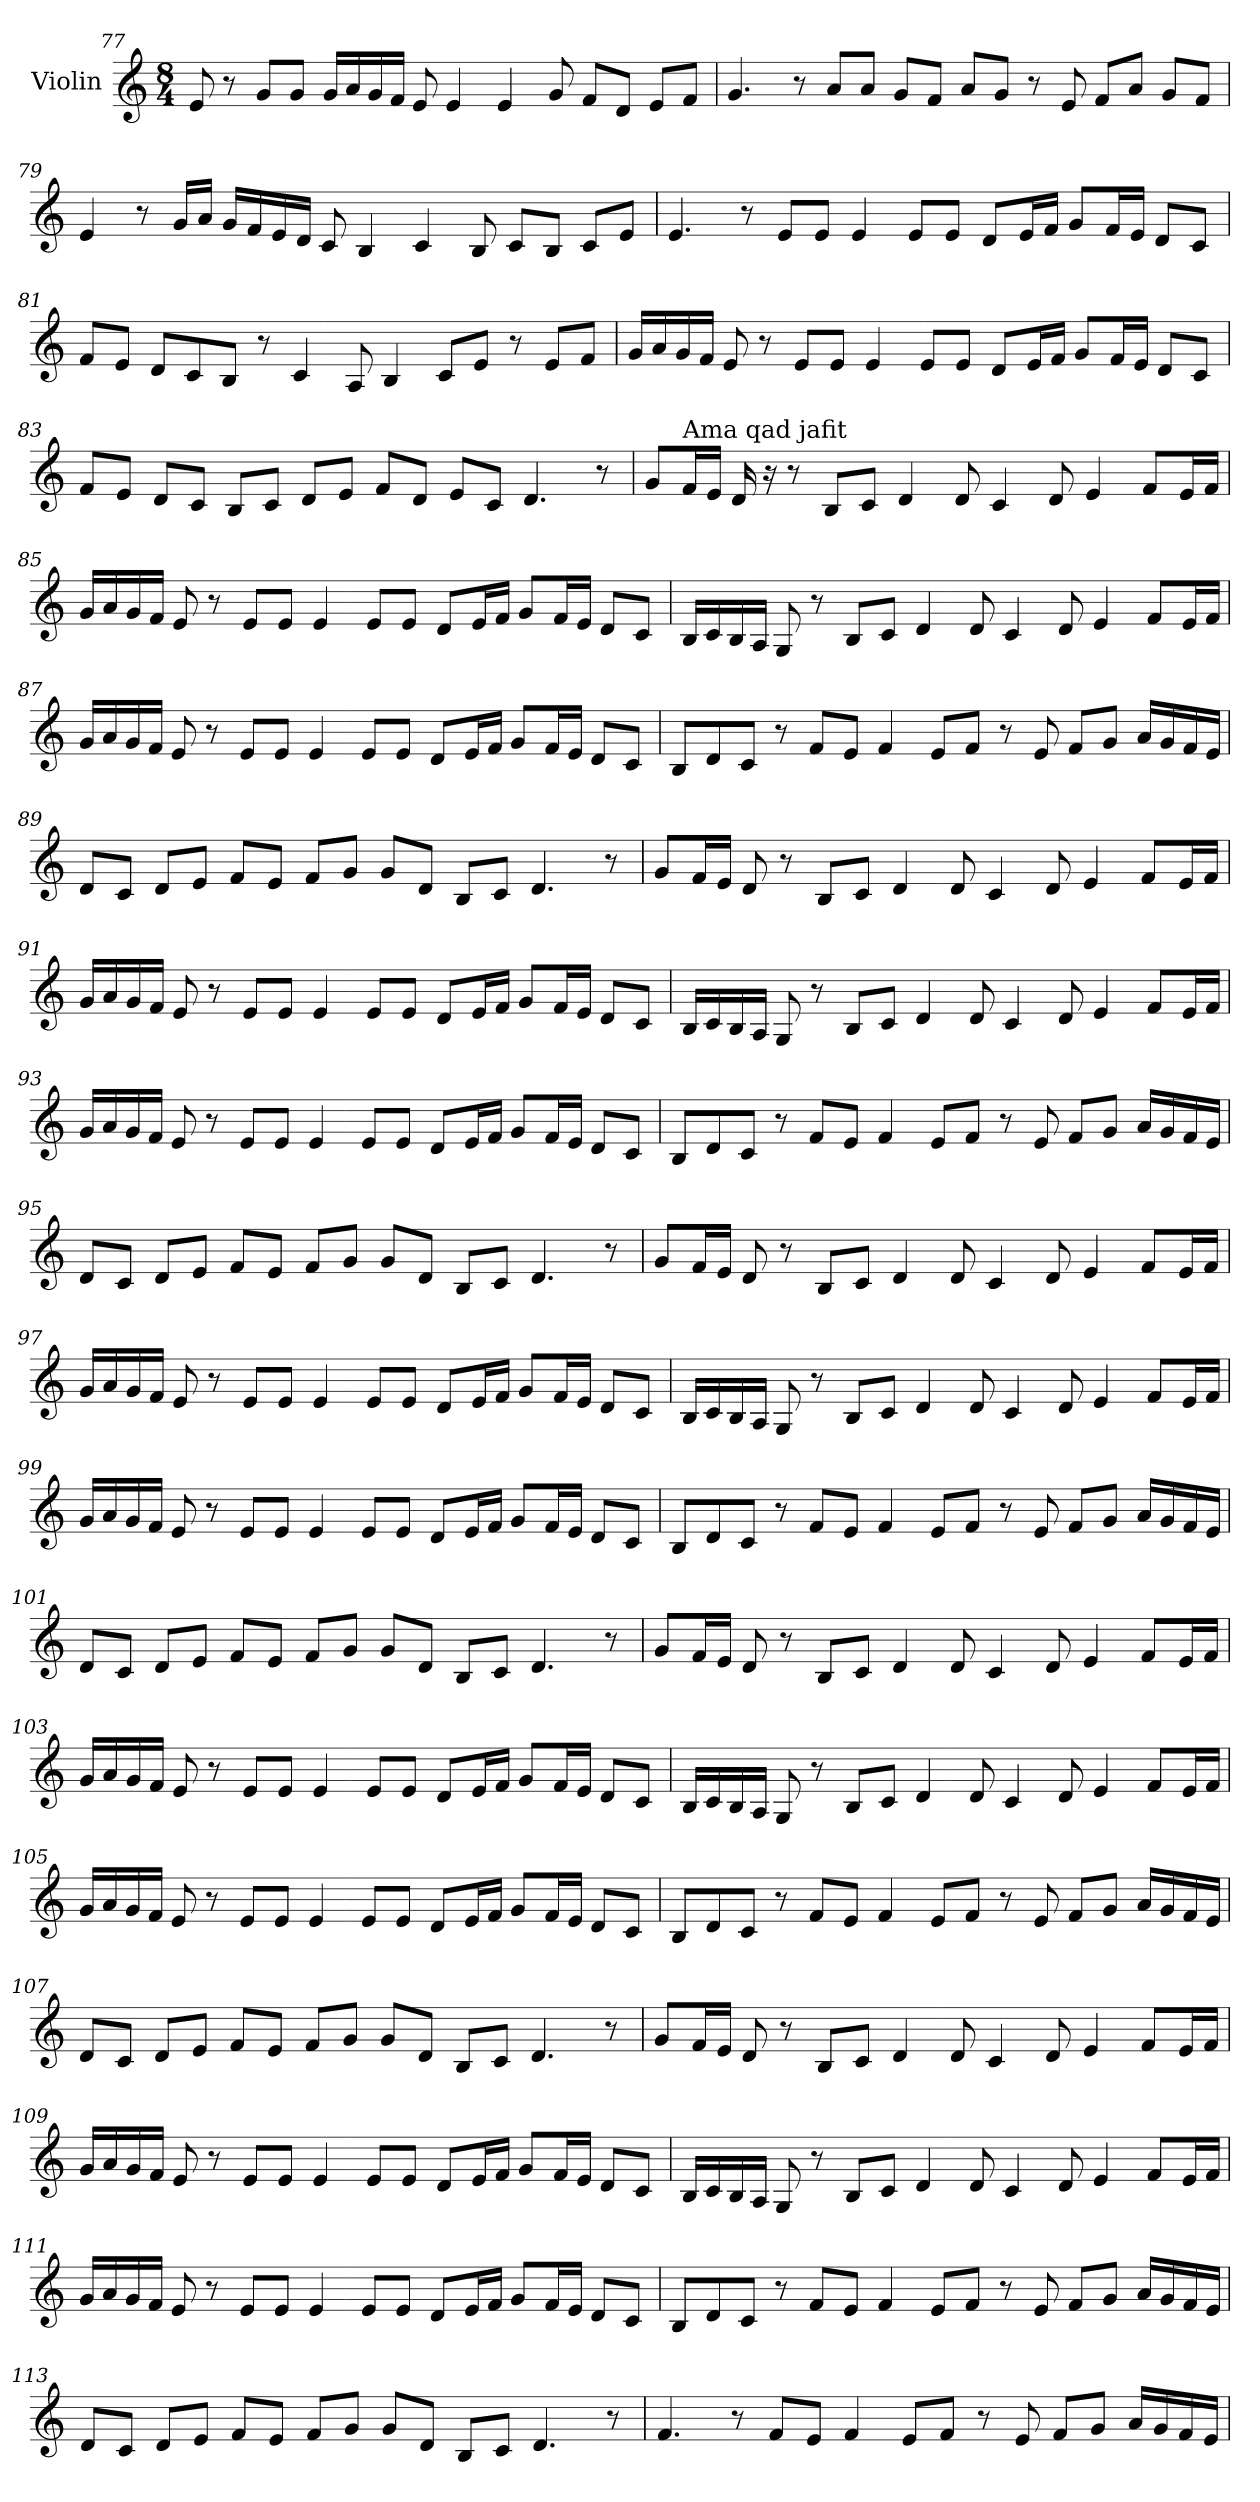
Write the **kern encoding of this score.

**kern
*part1
*staff1
*I"Violin
!!LO:LB:g=z
*clefG2
*k[]
*C:
*M8/4
=77
8e/
8r
8g/L
8g/J
16g/LL
16a/
16g/
16f/JJ
8e/
4e/
4e/
8g/
8f/L
8d/J
8e/L
8f/J
=78
4.g/
8r
8a/L
8a/J
8g/L
8f/J
8a/L
8g/J
8r
8e/
8f/L
8a/J
8g/L
8f/J
!!LO:LB:g=z
=79
4e/
8r
16g/LL
16a/JJ
16g/LL
16f/
16e/
16d/JJ
8c/
4B/
4c/
8B/
8c/L
8B/J
8c/L
8e/J
=80
4.e/
8r
8e/L
8e/J
4e/
8e/L
8e/J
8d/L
16e/L
16f/JJ
8g/L
16f/L
16e/JJ
8d/L
8c/J
!!LO:LB:g=z
=81
8f/L
8e/J
8d/L
8c/
8B/J
8r
4c/
8A/
4B/
8c/L
8e/J
8r
8e/L
8f/J
=82
16g/LL
16a/
16g/
16f/JJ
8e/
8r
8e/L
8e/J
4e/
8e/L
8e/J
8d/L
16e/L
16f/JJ
8g/L
16f/L
16e/JJ
8d/L
8c/J
!!LO:LB:g=z
=83
8f/L
8e/J
8d/L
8c/J
8B/L
8c/J
8d/L
8e/J
8f/L
8d/J
8e/L
8c/J
4.d/
8r
=84
8g/L
!LO:TX:a:t=Ama qad jafit
16f/L
16e/JJ
16d/
16r
8r
8B/L
8c/J
4d/
8d/
4c/
8d/
4e/
8f/L
16e/L
16f/JJ
!!LO:PB:g=z
=85
16g/LL
16a/
16g/
16f/JJ
8e/
8r
8e/L
8e/J
4e/
8e/L
8e/J
8d/L
16e/L
16f/JJ
8g/L
16f/L
16e/JJ
8d/L
8c/J
=86
16B/LL
16c/
16B/
16A/JJ
8G/
8r
8B/L
8c/J
4d/
8d/
4c/
8d/
4e/
8f/L
16e/L
16f/JJ
!!LO:LB:g=z
=87
16g/LL
16a/
16g/
16f/JJ
8e/
8r
8e/L
8e/J
4e/
8e/L
8e/J
8d/L
16e/L
16f/JJ
8g/L
16f/L
16e/JJ
8d/L
8c/J
=88
8B/L
8d/
8c/J
8r
8f/L
8e/J
4f/
8e/L
8f/J
8r
8e/
8f/L
8g/J
16a/LL
16g/
16f/
16e/JJ
!!LO:LB:g=z
=89
8d/L
8c/J
8d/L
8e/J
8f/L
8e/J
8f/L
8g/J
8g/L
8d/J
8B/L
8c/J
4.d/
8r
=90
8g/L
16f/L
16e/JJ
8d/
8r
8B/L
8c/J
4d/
8d/
4c/
8d/
4e/
8f/L
16e/L
16f/JJ
!!LO:LB:g=z
=91
16g/LL
16a/
16g/
16f/JJ
8e/
8r
8e/L
8e/J
4e/
8e/L
8e/J
8d/L
16e/L
16f/JJ
8g/L
16f/L
16e/JJ
8d/L
8c/J
=92
16B/LL
16c/
16B/
16A/JJ
8G/
8r
8B/L
8c/J
4d/
8d/
4c/
8d/
4e/
8f/L
16e/L
16f/JJ
!!LO:LB:g=z
=93
16g/LL
16a/
16g/
16f/JJ
8e/
8r
8e/L
8e/J
4e/
8e/L
8e/J
8d/L
16e/L
16f/JJ
8g/L
16f/L
16e/JJ
8d/L
8c/J
=94
8B/L
8d/
8c/J
8r
8f/L
8e/J
4f/
8e/L
8f/J
8r
8e/
8f/L
8g/J
16a/LL
16g/
16f/
16e/JJ
!!LO:LB:g=z
=95
8d/L
8c/J
8d/L
8e/J
8f/L
8e/J
8f/L
8g/J
8g/L
8d/J
8B/L
8c/J
4.d/
8r
=96
8g/L
16f/L
16e/JJ
8d/
8r
8B/L
8c/J
4d/
8d/
4c/
8d/
4e/
8f/L
16e/L
16f/JJ
!!LO:LB:g=z
=97
16g/LL
16a/
16g/
16f/JJ
8e/
8r
8e/L
8e/J
4e/
8e/L
8e/J
8d/L
16e/L
16f/JJ
8g/L
16f/L
16e/JJ
8d/L
8c/J
=98
16B/LL
16c/
16B/
16A/JJ
8G/
8r
8B/L
8c/J
4d/
8d/
4c/
8d/
4e/
8f/L
16e/L
16f/JJ
!!LO:LB:g=z
=99
16g/LL
16a/
16g/
16f/JJ
8e/
8r
8e/L
8e/J
4e/
8e/L
8e/J
8d/L
16e/L
16f/JJ
8g/L
16f/L
16e/JJ
8d/L
8c/J
=100
8B/L
8d/
8c/J
8r
8f/L
8e/J
4f/
8e/L
8f/J
8r
8e/
8f/L
8g/J
16a/LL
16g/
16f/
16e/JJ
!!LO:PB:g=z
=101
8d/L
8c/J
8d/L
8e/J
8f/L
8e/J
8f/L
8g/J
8g/L
8d/J
8B/L
8c/J
4.d/
8r
=102
8g/L
16f/L
16e/JJ
8d/
8r
8B/L
8c/J
4d/
8d/
4c/
8d/
4e/
8f/L
16e/L
16f/JJ
!!LO:LB:g=z
=103
16g/LL
16a/
16g/
16f/JJ
8e/
8r
8e/L
8e/J
4e/
8e/L
8e/J
8d/L
16e/L
16f/JJ
8g/L
16f/L
16e/JJ
8d/L
8c/J
=104
16B/LL
16c/
16B/
16A/JJ
8G/
8r
8B/L
8c/J
4d/
8d/
4c/
8d/
4e/
8f/L
16e/L
16f/JJ
!!LO:LB:g=z
=105
16g/LL
16a/
16g/
16f/JJ
8e/
8r
8e/L
8e/J
4e/
8e/L
8e/J
8d/L
16e/L
16f/JJ
8g/L
16f/L
16e/JJ
8d/L
8c/J
=106
8B/L
8d/
8c/J
8r
8f/L
8e/J
4f/
8e/L
8f/J
8r
8e/
8f/L
8g/J
16a/LL
16g/
16f/
16e/JJ
!!LO:LB:g=z
=107
8d/L
8c/J
8d/L
8e/J
8f/L
8e/J
8f/L
8g/J
8g/L
8d/J
8B/L
8c/J
4.d/
8r
=108
8g/L
16f/L
16e/JJ
8d/
8r
8B/L
8c/J
4d/
8d/
4c/
8d/
4e/
8f/L
16e/L
16f/JJ
!!LO:LB:g=z
=109
16g/LL
16a/
16g/
16f/JJ
8e/
8r
8e/L
8e/J
4e/
8e/L
8e/J
8d/L
16e/L
16f/JJ
8g/L
16f/L
16e/JJ
8d/L
8c/J
=110
16B/LL
16c/
16B/
16A/JJ
8G/
8r
8B/L
8c/J
4d/
8d/
4c/
8d/
4e/
8f/L
16e/L
16f/JJ
!!LO:LB:g=z
=111
16g/LL
16a/
16g/
16f/JJ
8e/
8r
8e/L
8e/J
4e/
8e/L
8e/J
8d/L
16e/L
16f/JJ
8g/L
16f/L
16e/JJ
8d/L
8c/J
=112
8B/L
8d/
8c/J
8r
8f/L
8e/J
4f/
8e/L
8f/J
8r
8e/
8f/L
8g/J
16a/LL
16g/
16f/
16e/JJ
!!LO:LB:g=z
=113
8d/L
8c/J
8d/L
8e/J
8f/L
8e/J
8f/L
8g/J
8g/L
8d/J
8B/L
8c/J
4.d/
8r
=114
4.f/
8r
8f/L
8e/J
4f/
8e/L
8f/J
8r
8e/
8f/L
8g/J
16a/LL
16g/
16f/
16e/JJ
=
*-
